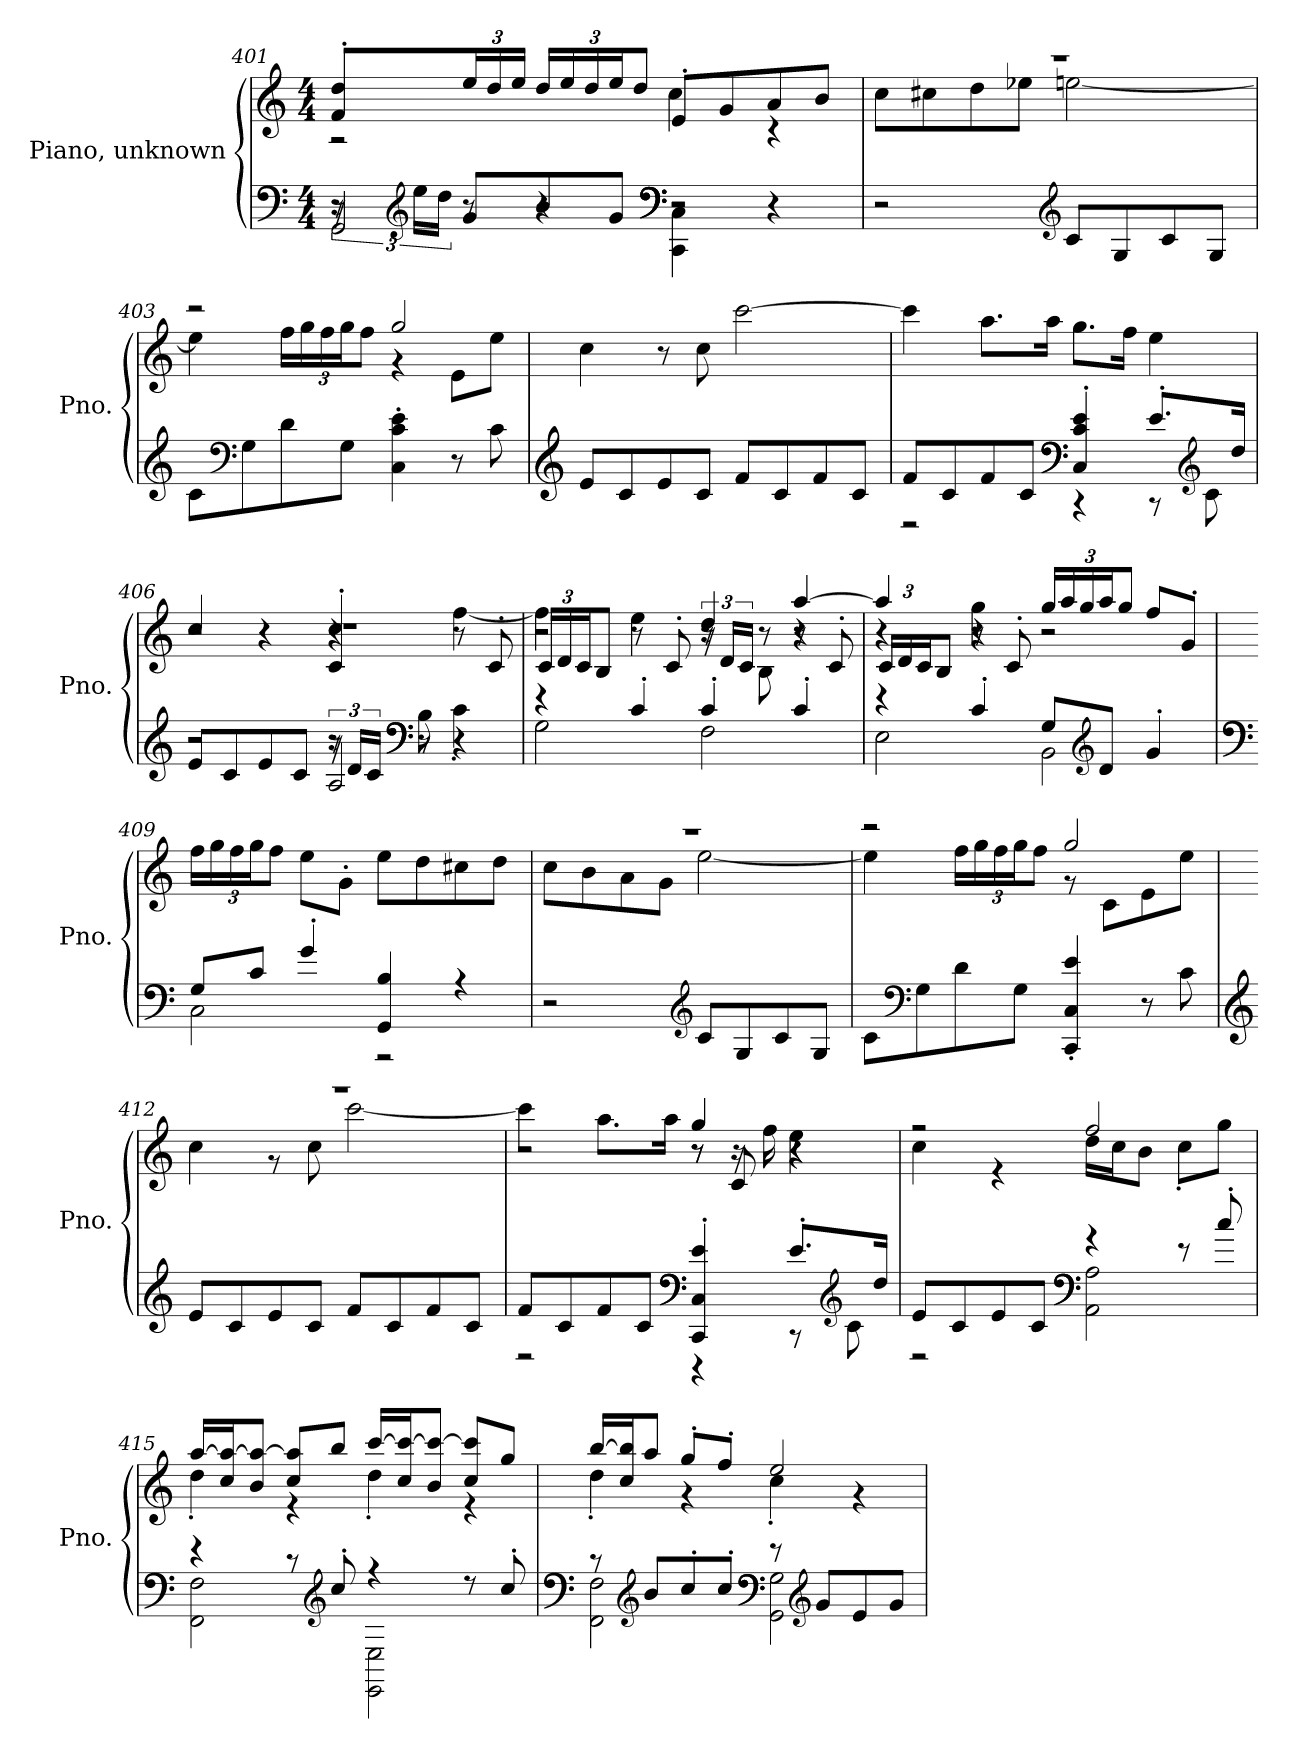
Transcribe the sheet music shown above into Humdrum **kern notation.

**kern	**kern
*part1	*part1
*staff2	*staff1
*I"Piano, unknown	*
*I'Pno.	*
*clefF4	*clefG2
*k[]	*k[]
*M4/4	*M4/4
=401	=401
*^	*^
*	*^	*	*
8r	24r	2GG/	8f/' 8dd/'L	2r
*clefG2	*	*	*	*
.	24ee\LL	.	.	.
.	24dd\JJ	.	.	.
*	*	*	*Xbrackettup	*
8g/L	8r	.	24ee/L	.
.	.	.	24dd/	.
.	.	.	24ee/JJ	.
8b/	4r	.	24dd/LL	.
.	.	.	24ee/	.
.	.	.	24dd/	.
8g/J	.	.	24ee/J	.
.	.	.	12dd/J	.
*clefF4	*	*	*	*
2r	4CC\ 4C\	2r	8e'/L	4cc\
.	.	.	8g/	.
.	4r	.	8a/	4r
.	.	.	8b/J	.
*v	*v	*v	*	*
=402	=402	=402
2r	1r	8cc\L
.	.	8cc#X\
.	.	8dd\
.	.	8ee-X\J
*clefG2	*	*
8c/L	.	[2een\
8G/	.	.
8c/	.	.
8G/J	.	.
!!LO:LB:g=z	!!
=403	=403	=403
8c\L	2r	4ee\]
*clefF4	*	*
8G\	.	.
8d\	.	24ff\LL
.	.	24gg\
.	.	24ff\
8G\J	.	24gg\J
.	.	12ff\J
4C\' 4c\' 4e\'	2gg/	4r
8r	.	8e\L
8c\	.	8ee\J
*	*v	*v
=404	=404
*clefG2	*
8e/L	4cc\
8c/	.
8e/	8r
8c/J	8cc\
8f/L	[2ccc\
8c/	.
8f/	.
8c/J	.
=405	=405
*^	*
8f/L	2r	4ccc\]
8c/	.	.
8f/	.	8.aa\L
8c/J	.	.
.	.	16aa\Jk
*clefF4	*	*
4C/' 4c/' 4e/'	4r	8.gg\L
.	.	16ff\Jk
8.e'/L	8r	4ee\
*clefG2	*	*
.	8c\	.
16dd/Jk	.	.
!!LO:PB:g=z
=406	=406	=406
*	*^	*^
*	*	*	*	*^
8e/L	2r	2r	1r	2r	4cc/
8c/	.	.	.	.	.
8e/	.	.	.	.	4r
8c/J	.	.	.	.	.
24r	8r	2A/	.	4r	4c/' 4cc/'
24d/LL	.	.	.	.	.
24c/JJ	.	.	.	.	.
*clefF4	*	*	*	*	*
8r	8B\	.	.	.	.
4r	4c'\	.	.	[4ff\	8r
.	.	.	.	.	8c'/
*	*v	*v	*	*	*
=407	=407	=407	=407	=407
4r	2G\	2r	4ff\]	24c/LL
.	.	.	.	24d/
.	.	.	.	24c/J
.	.	.	.	8B/J
4c'/	.	.	4ee\	8r
.	.	.	.	8c'/
*	*	*	*	*brackettup
4c'/	2F\	4dd/	8r	24r
.	.	.	.	24d/LL
.	.	.	.	24c/JJ
.	.	.	8B\	8r
4c'/	.	[4aa/	4r	8r
.	.	.	.	8c'/
=408	=408	=408	=408	=408
*	*	*	*	*Xbrackettup
4r	2E\	4aa/]	4r	24c/LL
.	.	.	.	24d/
.	.	.	.	24c/J
.	.	.	.	8B/J
4c'/	.	4r	4gg\	8r
.	.	.	.	8c'/
8G/L	2BB\	2r	2r	24gg/LL
.	.	.	.	24aa/
.	.	.	.	24gg/
*clefG2	*	*	*	*
8d/J	.	.	.	24aa/J
.	.	.	.	12gg/J
4g'/	.	.	.	8ff/L
.	.	.	.	8g'/J
*	*	*v	*v	*v
!!LO:LB:g=z
=409	=409	=409
*clefF4	*	*
8G/L	2C\	24ff\LL
.	.	24gg\
.	.	24ff\
8c/J	.	24gg\J
.	.	12ff\J
4g'/	.	8ee\L
.	.	8g'\J
4GG/ 4B/	2r	8ee\L
.	.	8dd\
4r	.	8cc#X\
.	.	8dd\J
*v	*v	*
=410	=410
*	*^
2r	1r	8cc\L
.	.	8b\
.	.	8a\
.	.	8g\J
*clefG2	*	*
8c/L	.	[2ee\
8G/	.	.
8c/	.	.
8G/J	.	.
=411	=411	=411
8c\L	2r	4ee\]
*clefF4	*	*
8G\	.	.
8d\	.	24ff\LL
.	.	24gg\
.	.	24ff\
8G\J	.	24gg\J
.	.	12ff\J
4CC/' 4C/' 4e/'	2gg/	8r
.	.	8c\L
8r	.	8e\
8c\	.	8ee\J
=412	=412	=412
*clefG2	*	*
8e/L	1r	4cc\
8c/	.	.
8e/	.	8r
8c/J	.	8cc\
8f/L	.	[2ccc\
8c/	.	.
8f/	.	.
8c/J	.	.
!!LO:LB:g=z
=413	=413	=413
*^	*	*^
8f/L	2r	2r	4ccc\]	2r
8c/	.	.	.	.
8f/	.	.	8.aa\L	.
8c/J	.	.	.	.
.	.	.	16aa\Jk	.
*clefF4	*	*	*	*
4CC/' 4C/' 4e/'	4r	4gg/	8r	8r
.	.	.	16r	8c/
.	.	.	16ff\	.
8.e'/L	8r	4r	4ee\	4r
*clefG2	*	*	*	*
.	8c\	.	.	.
16dd/Jk	.	.	.	.
*	*	*	*v	*v
=414	=414	=414	=414
8e/L	2r	2r	4cc\
8c/	.	.	.
8e/	.	.	4r
8c/J	.	.	.
*clefF4	*	*	*
4r	2AA\ 2A\	2ff/	16dd\LL
.	.	.	16cc\J
.	.	.	8b\J
8r	.	.	8cc'\L
8cc'/	.	.	8gg\J
=415	=415	=415	=415
4r	2FF\ 2F\	[16aa/LL	4dd'\
.	.	16cc/ 16aa/_J	.
.	.	8b/ 8aa/_J	.
8r	.	8cc/ 8aa/]L	4r
*clefG2	*	*	*
8cc'/	.	8bb/J	.
4r	2EE\ 2E\	[16ccc/LL	4dd'\
.	.	16cc/ 16ccc/_J	.
.	.	8b/ 8ccc/_J	.
8r	.	8cc/ 8ccc/]L	4r
8cc'/	.	8gg/J	.
!!LO:LB:g=z	!!
=416	=416	=416	=416
*clefF4	*	*	*
8r	2FF\ 2F\	[16bb/LL	4dd'\
.	.	16cc/ 16bb/]J	.
*clefG2	*	*	*
8b/L	.	8aa/J	.
8cc'/	.	8gg'/L	4r
8cc'/J	.	8ff'/J	.
*clefF4	*	*	*
8r	2GG\ 2G\	2ee/	4cc'\
*clefG2	*	*	*
8g/L	.	.	.
8e/	.	.	4r
8g/J	.	.	.
*v	*v	*	*
*	*v	*v
=	=
*-	*-
